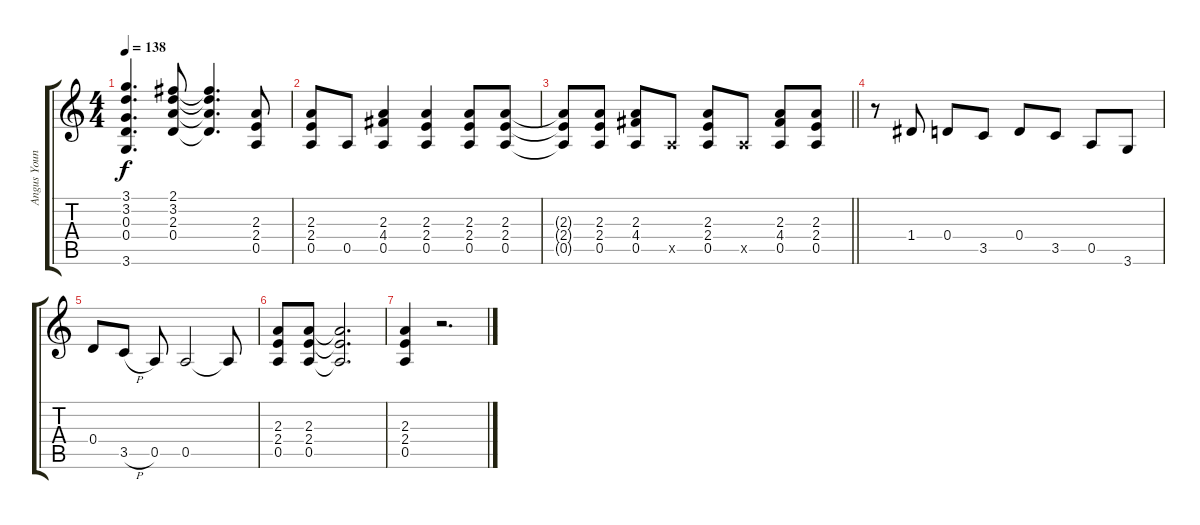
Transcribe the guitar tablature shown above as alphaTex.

\track ("Angus Young" "Angus Youn") {instrument overdrivenguitar}
\staff {score tabs}
\tuning (E4 B3 G3 D3 A2 E2) {hide}
\ts (4 4)
\tempo 138
\clef g2
\ks c
(3.1 3.2 0.3 0.4 3.6).4{d dy f} (2.1 3.2 2.3 0.4).8 (2.1{t} 3.2{t} 2.3{t} 0.4{t}).4{d} (2.3 2.4 0.5).8 |
(2.3 2.4 0.5).8 0.5.8 (2.3 4.4 0.5).4 (2.3 2.4 0.5).4 (2.3 2.4 0.5).8 (2.3 2.4 0.5).8 |
\barLineRight lightlight
(2.3{t} 2.4{t} 0.5{t}).8 (2.3 2.4 0.5).8 (2.3 4.4 0.5).8 0.5{x}.8 (2.3 2.4 0.5).8 0.5{x}.8 (2.3 4.4 0.5).8 (2.3 2.4 0.5).8 |
r.8 1.4.8 0.4.8 3.5.8 0.4.8 3.5.8 0.5.8 3.6.8 |
0.4.8 3.5{h}.8 0.5.8 0.5.2 0.5{t}.8 |
(2.3 2.4 0.5).8 (2.3 2.4 0.5).8 (2.3{t} 2.4{t} 0.5{t}).2{d} |
(2.3 2.4 0.5).4 r.2{d}
